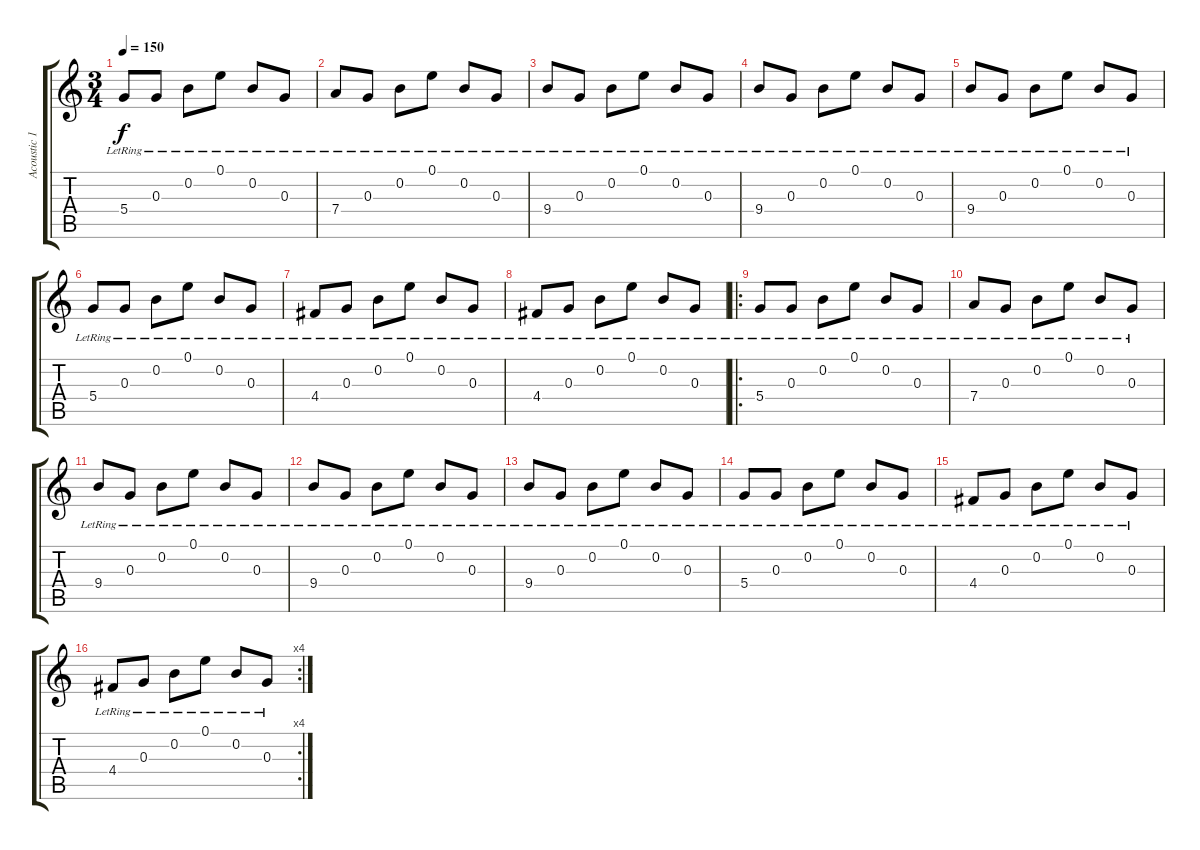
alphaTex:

\track ("Acoustic 1" "Acoustic 1") {instrument acousticguitarnylon}
\staff {score tabs}
\tuning (E4 B3 G3 D3 A2 E2) {hide}
\ts (3 4)
\tempo 150
\clef g2
\ks c
5.4{lr}.8{dy f} 0.3{lr}.8 0.2{lr}.8 0.1{lr}.8 0.2{lr}.8 0.3{lr}.8 |
7.4{lr}.8 0.3{lr}.8 0.2{lr}.8 0.1{lr}.8 0.2{lr}.8 0.3{lr}.8 |
9.4{lr}.8 0.3{lr}.8 0.2{lr}.8 0.1{lr}.8 0.2{lr}.8 0.3{lr}.8 |
9.4{lr}.8 0.3{lr}.8 0.2{lr}.8 0.1{lr}.8 0.2{lr}.8 0.3{lr}.8 |
9.4{lr}.8 0.3{lr}.8 0.2{lr}.8 0.1{lr}.8 0.2{lr}.8 0.3{lr}.8 |
5.4{lr}.8 0.3{lr}.8 0.2{lr}.8 0.1{lr}.8 0.2{lr}.8 0.3{lr}.8 |
4.4{lr}.8 0.3{lr}.8 0.2{lr}.8 0.1{lr}.8 0.2{lr}.8 0.3{lr}.8 |
4.4{lr}.8 0.3{lr}.8 0.2{lr}.8 0.1{lr}.8 0.2{lr}.8 0.3{lr}.8 |
\ro
5.4{lr}.8 0.3{lr}.8 0.2{lr}.8 0.1{lr}.8 0.2{lr}.8 0.3{lr}.8 |
7.4{lr}.8 0.3{lr}.8 0.2{lr}.8 0.1{lr}.8 0.2{lr}.8 0.3{lr}.8 |
9.4{lr}.8 0.3{lr}.8 0.2{lr}.8 0.1{lr}.8 0.2{lr}.8 0.3{lr}.8 |
9.4{lr}.8 0.3{lr}.8 0.2{lr}.8 0.1{lr}.8 0.2{lr}.8 0.3{lr}.8 |
9.4{lr}.8 0.3{lr}.8 0.2{lr}.8 0.1{lr}.8 0.2{lr}.8 0.3{lr}.8 |
5.4{lr}.8 0.3{lr}.8 0.2{lr}.8 0.1{lr}.8 0.2{lr}.8 0.3{lr}.8 |
4.4{lr}.8 0.3{lr}.8 0.2{lr}.8 0.1{lr}.8 0.2{lr}.8 0.3{lr}.8 |
\rc 4
4.4{lr}.8 0.3{lr}.8 0.2{lr}.8 0.1{lr}.8 0.2{lr}.8 0.3{lr}.8
